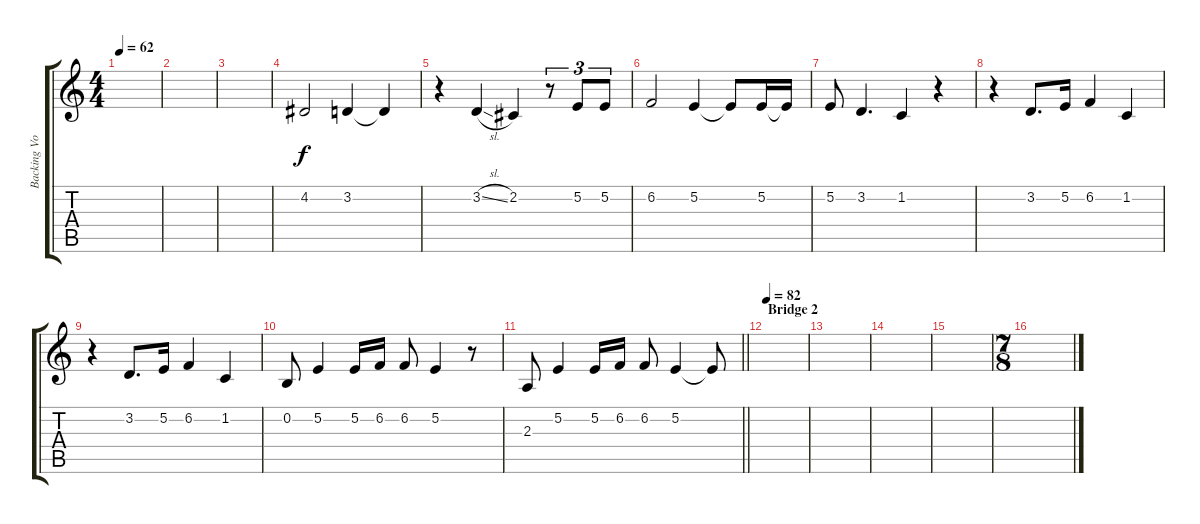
\track ("Backing Vocal" "Backing Vo") {instrument synthbrass1}
\staff {score tabs}
\tuning (E4 B3 G3 D3 A2 E2) {hide}
\ts (4 4)
\tempo 62
\clef g2
\ks c
|
|
|
4.2.2 3.2.4 3.2{t}.4 |
r.4 3.2{sl}.4 2.2.4 r.8{tu (3 2)} 5.2.8{tu (3 2)} 5.2.8{tu (3 2)} |
6.2.2 5.2.4 5.2{t}.8 5.2.16 5.2{t}.16 |
5.2.8 3.2.4{d} 1.2.4 r.4 |
r.4 3.2.8{d} 5.2.16 6.2.4 1.2.4 |
r.4 3.2.8{d} 5.2.16 6.2.4 1.2.4 |
0.2.8 5.2.4 5.2.16 6.2.16 6.2.8 5.2.4 r.8 |
\barLineRight lightlight
2.3.8 5.2.4 5.2.16 6.2.16 6.2.8 5.2.4 5.2{t}.8 |
\section ("" "Bridge 2")
\tempo 82
|
|
|
|
\ts (7 8)
